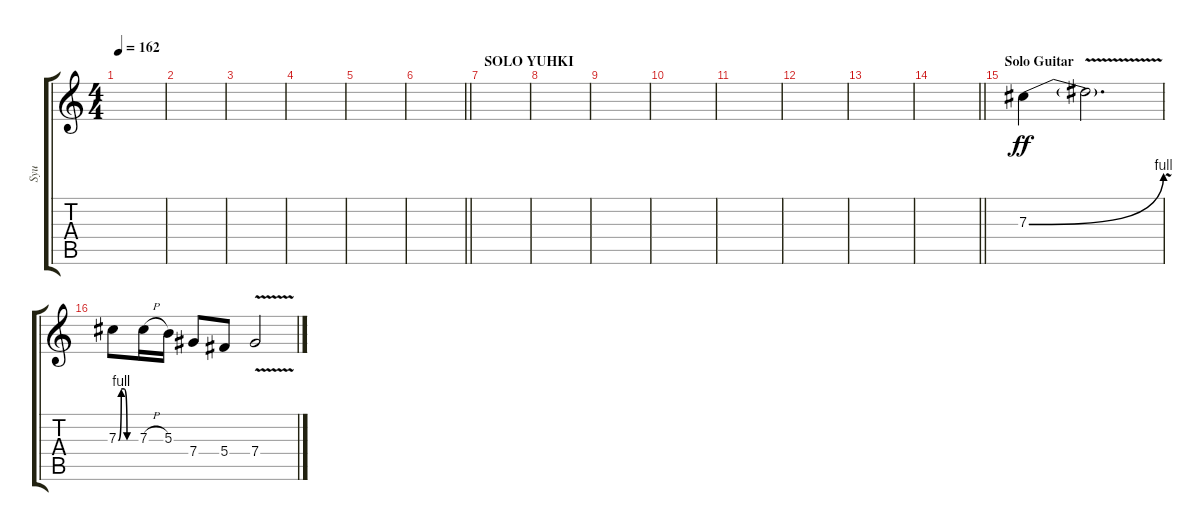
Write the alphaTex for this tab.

\track ("Syu" "Syu") {instrument overdrivenguitar}
\staff {score tabs}
\tuning (Eb4 Bb3 Gb3 Db3 Ab2 Eb2) {hide}
\ts (4 4)
\tempo 162
\clef g2
\ks c
|
|
|
|
|
\barLineRight lightlight
|
\section ("" "SOLO YUHKI")
|
|
|
|
|
|
|
\barLineRight lightlight
|
\section ("" "Solo Guitar")
7.3{be (bend 0 0 60 4)}.4{dy ff} 7.3{v t}.2{d} |
7.3{be (custom 0 0 10 4 20 4 30 0 60 0)}.8 7.3{h}.16 5.3.16 7.4.8 5.4.8 7.4{v}.2
